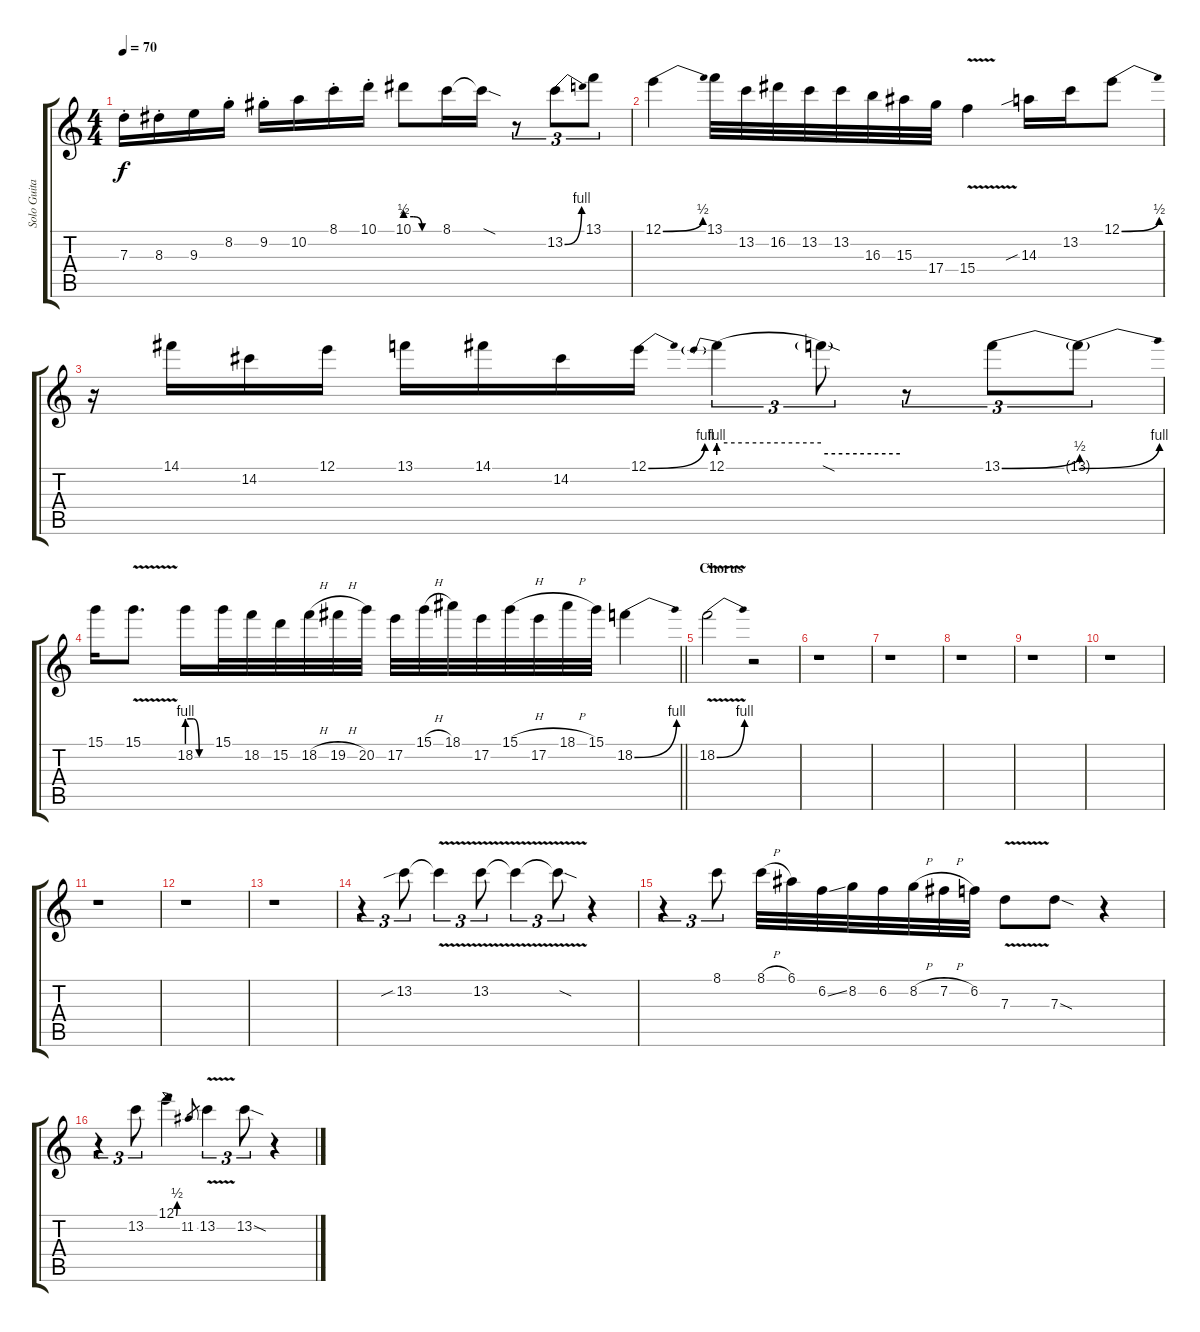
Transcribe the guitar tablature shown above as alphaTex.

\track ("Solo Guitar" "Solo Guita") {instrument overdrivenguitar}
\staff {score tabs}
\tuning (E4 B3 G3 D3 A2 E2) {hide}
\ts (4 4)
\tempo 70
\clef g2
\ks c
7.3{st}.16{dy f} 8.3{st}.16 9.3.16 8.2{st}.16 9.2{st}.16 10.2.16 8.1{st}.16 10.1{st}.16 10.1{be (custom 0 2 15 2 30 0 60 0)}.8 8.1.16 8.1{sod t}.16 r.8{tu (3 2)} 13.2{be (bend 0 0 60 4)}.8{tu (3 2)} 13.1.8{tu (3 2)} |
12.1{be (bend 0 0 60 2)}.4 13.1.32 13.2.32 16.2.32 13.2.32 13.2.32 16.3.32 15.3.32 17.4.32 15.4{v}.4 14.3{sib}.16 13.2.16 12.1{be (bend 0 0 60 2)}.8 |
r.16 14.1.16 14.2.16 12.1.16 13.1.16 14.1.16 14.2.16 12.1{be (bend 0 0 60 4)}.16 12.1{be (prebend 0 4 60 4)}.4{tu (3 2)} 12.1{be (hold 0 2 60 2) sod t}.8{tu (3 2)} r.8{tu (3 2)} 13.1{be (bend 0 0 60 2)}.8{tu (3 2)} 13.1{be (bend 0 0 60 4) t}.8{tu (3 2)} |
\barLineRight lightlight
15.1.16 15.1{v}.8{d} 18.2{be (custom 0 4 15 4 30 0 60 0)}.16 15.1.32 18.2.32 15.2.32 18.2{h}.32 19.2{h}.32 20.2.32 17.2.32 15.1{h}.32 18.1.32 17.2.32 15.1{h}.32 17.2.32 18.1{h}.32 15.1.32 18.2{be (bend 0 0 60 4)}.4 |
\section ("" "Chorus")
18.2{be (bend 0 0 60 4) v}.2 r.2 |
r.1 |
r.1 |
r.1 |
r.1 |
r.1 |
r.1 |
r.1 |
r.1 |
r.4{tu (3 2)} 13.2{sib}.8{tu (3 2)} 13.2{v t}.4{tu (3 2)} 13.2{v}.8{tu (3 2)} 13.2{v t}.4{tu (3 2)} 13.2{sod t}.8{tu (3 2)} r.4 |
r.4{tu (3 2)} 8.1.8{tu (3 2)} 8.1{h}.32 6.1.32 6.2{ss}.32 8.2.32 6.2.32 8.2{h}.32 7.2{h}.32 6.2.32 7.3{v}.8 7.3{sod}.8 r.4 |
r.4{tu (3 2)} 13.2.8{tu (3 2)} 12.1{be (bend 0 0 60 2)}.4 11.2.8{gr} 13.2{v}.4{tu (3 2)} 13.2{sod}.8{tu (3 2)} r.4
